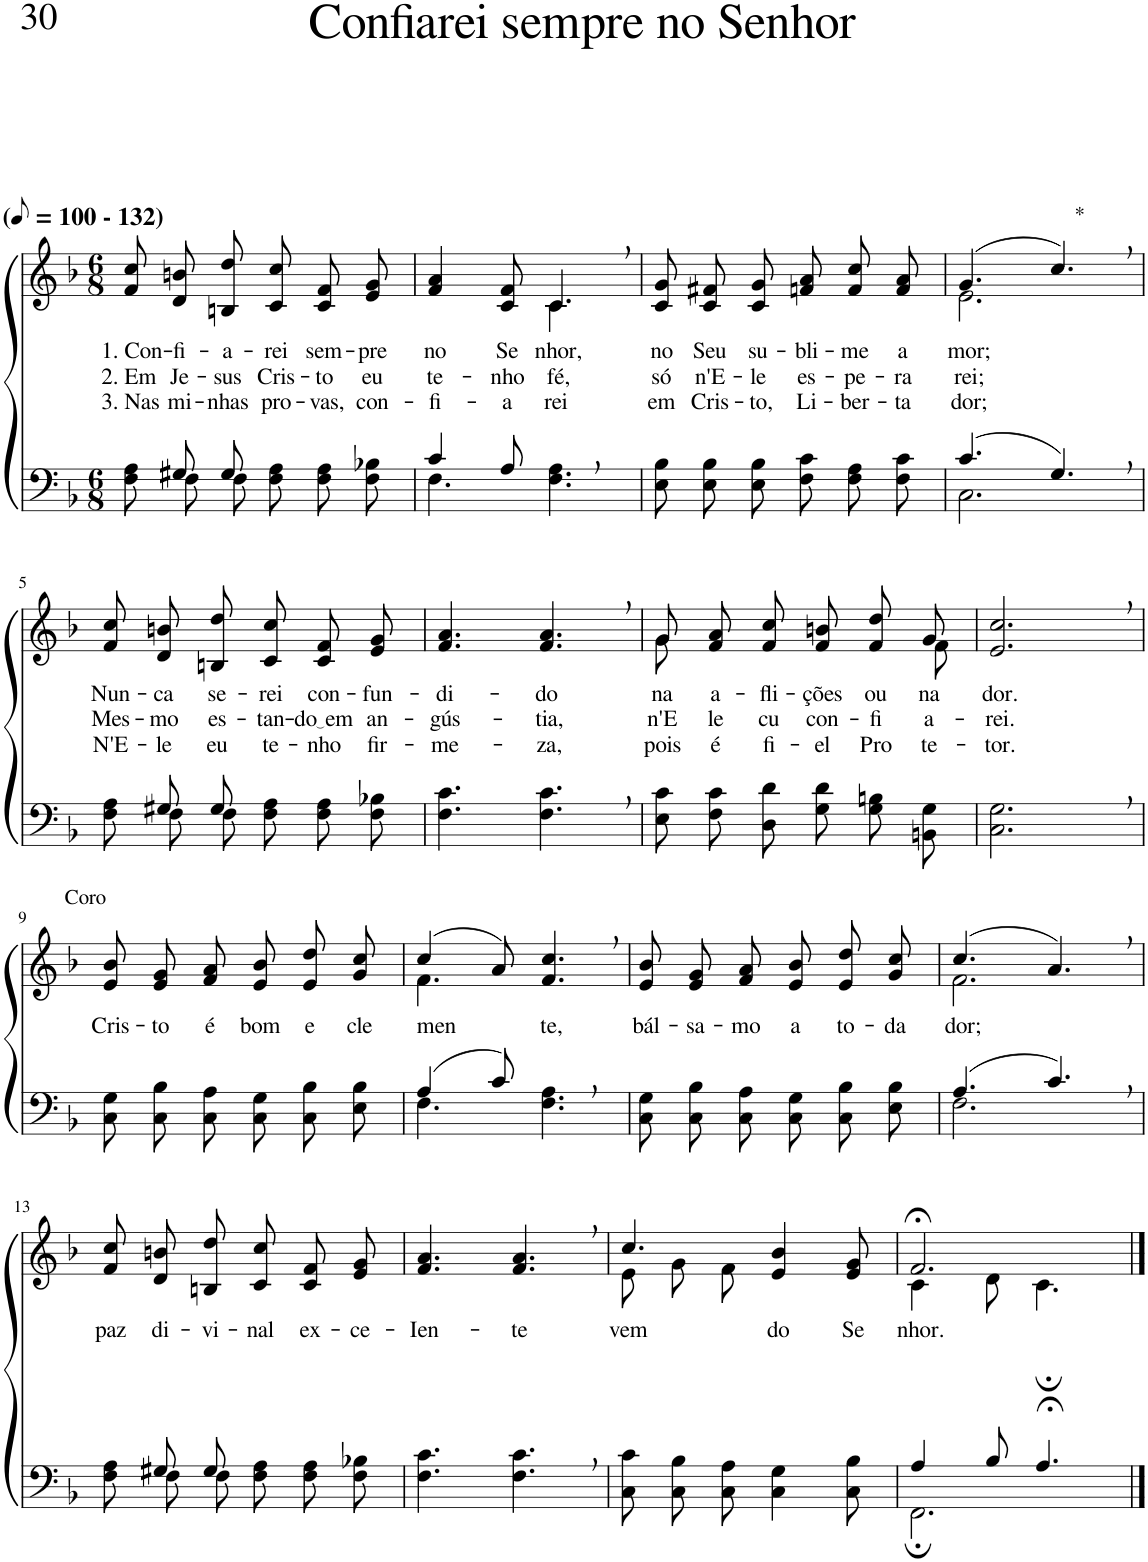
**kern	**kern	**text	**text	**text
*part2	*part1	*part1	*part1	*part1
*staff2	*staff1	*staff1	*staff1	*staff1
*I"Parte III e IV	*I"Parte I e II	*	*	*
*clefF4	*clefG2	*	*	*
*k[b-]	*k[b-]	*	*	*
*M6/8	*M6/8	*	*	*
*MM50	*MM50	*	*	*
=1	=1	=1	=1	=1
*^	*	*	*	*
!	!	!LO:TX:a:B:t=(	!	!	!
!	!	!LO:TX:a:B:t=- 132)	!	!	!
!	!	!	!LO:LY:b	!LO:LY:b	!LO:LY:b
8ryy	8F\ 8A\L	8f/ 8cc/L	1. Con-	2. Em	3. Nas
!	!	!	!LO:LY:b	!LO:LY:b	!LO:LY:b
8G#X/L	8F\	8d/ 8bn/	-fi-	Je-	mi-
!	!	!	!LO:LY:b	!LO:LY:b	!LO:LY:b
8G#/J	8F\J	8Bn/ 8dd/J	-a-	-sus	-nhas
!	!	!	!LO:LY:b	!LO:LY:b	!LO:LY:b
4.ryy	8F\ 8A\L	8c/ 8cc/L	-rei	Cris-	pro-
!	!	!	!LO:LY:b	!LO:LY:b	!LO:LY:b
.	8F\ 8A\	8c/ 8f/	sem-	-to	-vas,
!	!	!	!LO:LY:b	!LO:LY:b	!LO:LY:b
.	8F\ 8B-X\J	8e/ 8g/J	-pre	eu	con-
=2	=2	=2	=2	=2	=2
!	!	!	!LO:LY:b	!LO:LY:b	!LO:LY:b
*	*	*^	*	*	*
4c/	4.F\	4f/ 4a/	4.ryy	no	te-	-fi-
!	!	!	!	!LO:LY:b	!LO:LY:b	!LO:LY:b
8A/	.	8c/ 8f/	.	Se-	-nho	-a-
!	!	!	!	!LO:LY:b	!LO:LY:b	!LO:LY:b
8ryy	4.F\ 4.A\	4.c,/	4.c\	-nhor,	fé,	-rei
4ryy	.	.	.	.	.	.
*v	*v	*	*	*	*	*
*	*v	*v	*	*	*
=3	=3	=3	=3	=3
!	!	!LO:LY:b	!LO:LY:b	!LO:LY:b
8E\ 8B-\L	8c/ 8g/L	no	só	em
!	!	!LO:LY:b	!LO:LY:b	!LO:LY:b
8E\ 8B-\	8c/ 8f#X/	Seu	n'E-	Cris-
!	!	!LO:LY:b	!LO:LY:b	!LO:LY:b
8E\ 8B-\J	8c/ 8g/J	su-	-le	-to,
!	!	!LO:LY:b	!LO:LY:b	!LO:LY:b
8F\ 8c\L	8fn/ 8a/L	-bli-	es-	Li-
!	!	!LO:LY:b	!LO:LY:b	!LO:LY:b
8F\ 8A\	8f/ 8cc/	-me	-pe-	-ber-
!	!	!LO:LY:b	!LO:LY:b	!LO:LY:b
8F\ 8c\J	8f/ 8a/J	a-	-ra-	-ta-
=4	=4	=4	=4	=4
*^	*^	*	*	*
!	!	!	!	!LO:LY:b	!LO:LY:b	!LO:LY:b
(4.c/	2.C\	(4.g/	2.e\	-mor;	-rei;	-dor;
!	!	!LO:TX:a:t=*	!	!	!	!
4.G,/)	.	4.cc,/)	.	.	.	.
*	*	*v	*v	*	*	*
!!LO:LB:g=z
=5	=5	=5	=5	=5	=5
!	!	!	!LO:LY:b	!LO:LY:b	!LO:LY:b
8ryy	8F\ 8A\L	8f/ 8cc/L	Nun-	Mes-	N'E-
!	!	!	!LO:LY:b	!LO:LY:b	!LO:LY:b
8G#X/L	8F\	8d/ 8bn/	-ca	-mo	-le
!	!	!	!LO:LY:b	!LO:LY:b	!LO:LY:b
8G#/J	8F\J	8Bn/ 8dd/J	se-	es-	eu
!	!	!	!LO:LY:b	!LO:LY:b	!LO:LY:b
4.ryy	8F\ 8A\L	8c/ 8cc/L	-rei	-tan-	te-
!	!	!	!LO:LY:b	!LO:LY:b	!LO:LY:b
.	8F\ 8A\	8c/ 8f/	con-	do em	-nho
!	!	!	!LO:LY:b	!LO:LY:b	!LO:LY:b
.	8F\ 8B-X\J	8e/ 8g/J	-fun-	an-	fir-
=6	=6	=6	=6	=6	=6
!	!	!	!LO:LY:b	!LO:LY:b	!LO:LY:b
*v	*v	*	*	*	*
4.F\ 4.c\	4.f/ 4.a/	-di-	-gús-	-me-
!	!	!LO:LY:b	!LO:LY:b	!LO:LY:b
4.F\, 4.c\,	4.f/, 4.a/,	-do	-tia,	-za,
=7	=7	=7	=7	=7
*	*^	*	*	*
!	!	!	!LO:LY:b	!LO:LY:b	!LO:LY:b
8E\ 8c\L	8g/L	8g\L	na	n'E-	pois
!	!	!	!LO:LY:b	!LO:LY:b	!LO:LY:b
8F\ 8c\	8f/ 8a/	2ryy	a-	-le	é
!	!	!	!LO:LY:b	!LO:LY:b	!LO:LY:b
8D\ 8d\J	8f/ 8cc/J	.	-fli-	cu	fi-
!	!	!	!LO:LY:b	!LO:LY:b	!LO:LY:b
8G\ 8d\L	8f/ 8bn/L	.	-ções	con-	-el
!	!	!	!LO:LY:b	!LO:LY:b	!LO:LY:b
8G\ 8Bn\	8f/ 8dd/	.	ou	-fi-	Pro-
!	!	!	!LO:LY:b	!LO:LY:b	!LO:LY:b
8BBn\ 8G\J	8g/J	8f\J	na	-a-	-te-
=8	=8	=8	=8	=8	=8
!	!	!	!LO:LY:b	!LO:LY:b	!LO:LY:b
*	*v	*v	*	*	*
2.C\, 2.G\,	2.e/, 2.cc/,	dor.	-rei.	-tor.
!!LO:LB:g=z
=9	=9	=9	=9	=9
!	!LO:TX:a:t=Coro	!	!	!
!	!	!LO:LY:b	!	!
8C\ 8G\L	8e/ 8b-/L	Cris-	.	.
!	!	!LO:LY:b	!	!
8C\ 8B-\	8e/ 8g/	-to	.	.
!	!	!LO:LY:b	!	!
8C\ 8A\J	8f/ 8a/J	é	.	.
!	!	!LO:LY:b	!	!
8C\ 8G\L	8e/ 8b-/L	bom	.	.
!	!	!LO:LY:b	!	!
8C\ 8B-\	8e/ 8dd/	e	.	.
!	!	!LO:LY:b	!	!
8E\ 8B-\J	8g/ 8cc/J	cle-	.	.
=10	=10	=10	=10	=10
*^	*^	*	*	*
!	!	!	!	!LO:LY:b	!	!
(4A/	4.F\	(4cc/	4.f\	-men-	.	.
8c/)	.	8a/)	.	.	.	.
!	!	!	!	!LO:LY:b	!	!
8ryy	4.F\ 4.A\	4.f/, 4.cc/,	4.ryy	-te,	.	.
4ryy	.	.	.	.	.	.
*v	*v	*	*	*	*	*
*	*v	*v	*	*	*
=11	=11	=11	=11	=11
!	!	!LO:LY:b	!	!
8C\ 8G\L	8e/ 8b-/L	bál-	.	.
!	!	!LO:LY:b	!	!
8C\ 8B-\	8e/ 8g/	-sa-	.	.
!	!	!LO:LY:b	!	!
8C\ 8A\J	8f/ 8a/J	-mo	.	.
!	!	!LO:LY:b	!	!
8C\ 8G\L	8e/ 8b-/L	a	.	.
!	!	!LO:LY:b	!	!
8C\ 8B-\	8e/ 8dd/	to-	.	.
!	!	!LO:LY:b	!	!
8E\ 8B-\J	8g/ 8cc/J	-da	.	.
=12	=12	=12	=12	=12
*^	*^	*	*	*
!	!	!	!	!LO:LY:b	!	!
(4.A/	2.F\	(4.cc/	2.f\	dor;	.	.
4.c,/)	.	4.a,/)	.	.	.	.
*	*	*v	*v	*	*	*
!!LO:LB:g=z
=13	=13	=13	=13	=13	=13
!	!	!	!LO:LY:b	!	!
8ryy	8F\ 8A\L	8f/ 8cc/L	paz	.	.
!	!	!	!LO:LY:b	!	!
8G#X/L	8F\	8d/ 8bn/	di-	.	.
!	!	!	!LO:LY:b	!	!
8G#/J	8F\J	8Bn/ 8dd/J	-vi-	.	.
!	!	!	!LO:LY:b	!	!
4.ryy	8F\ 8A\L	8c/ 8cc/L	-nal	.	.
!	!	!	!LO:LY:b	!	!
.	8F\ 8A\	8c/ 8f/	ex-	.	.
!	!	!	!LO:LY:b	!	!
.	8F\ 8B-X\J	8e/ 8g/J	-ce-	.	.
=14	=14	=14	=14	=14	=14
!	!	!	!LO:LY:b	!	!
*v	*v	*	*	*	*
4.F\ 4.c\	4.f/ 4.a/	-Ien-	.	.
!	!	!LO:LY:b	!	!
4.F\, 4.c\,	4.f/, 4.a/,	-te	.	.
=15	=15	=15	=15	=15
*	*^	*	*	*
!	!	!	!LO:LY:b	!	!
8C\ 8c\L	4.cc/	8e\L	vem	.	.
8C\ 8B-\	.	8g\	.	.	.
8C\ 8A\J	.	8f\J	.	.	.
!	!	!	!LO:LY:b	!	!
4C\ 4G\	4e/ 4b-/	4.ryy	do	.	.
!	!	!	!LO:LY:b	!	!
8C\ 8B-\	8e/ 8g/	.	Se-	.	.
=16	=16	=16	=16	=16	=16
*^	*	*	*	*	*
!	!	!	!	!LO:LY:b	!	!
4A/	2.FF;\	2.f;</	4c\	-nhor.	.	.
8B-/	.	.	8d\	.	.	.
4.A;</	.	.	4.c;\	.	.	.
*v	*v	*	*	*	*	*
*	*v	*v	*	*	*
==	==	==	==	==
*-	*-	*-	*-	*-
